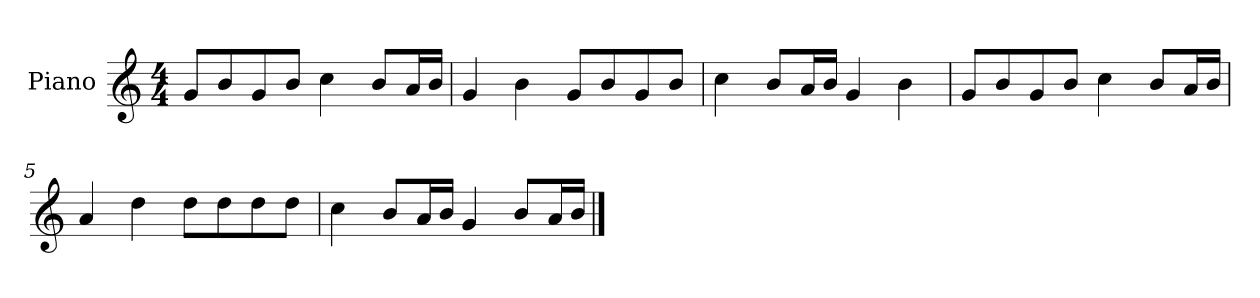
**kern
*part1
*staff1
*I"Piano
*I'P-no
*clefG2
*k[]
*M4/4
*MM90
=1
8g/L
8b/
8g/
8b/J
4cc\
8b/L
16a/L
16b/JJ
=2
4g/
4b\
8g/L
8b/
8g/
8b/J
=3
4cc\
8b/L
16a/L
16b/JJ
4g/
4b\
=4
8g/L
8b/
8g/
8b/J
4cc\
8b/L
16a/L
16b/JJ
=5
4a/
4dd\
8dd\L
8dd\
8dd\
8dd\J
!!LO:LB:g=z
=6
4cc\
8b/L
16a/L
16b/JJ
4g/
8b/L
16a/L
16b/JJ
==
*-
